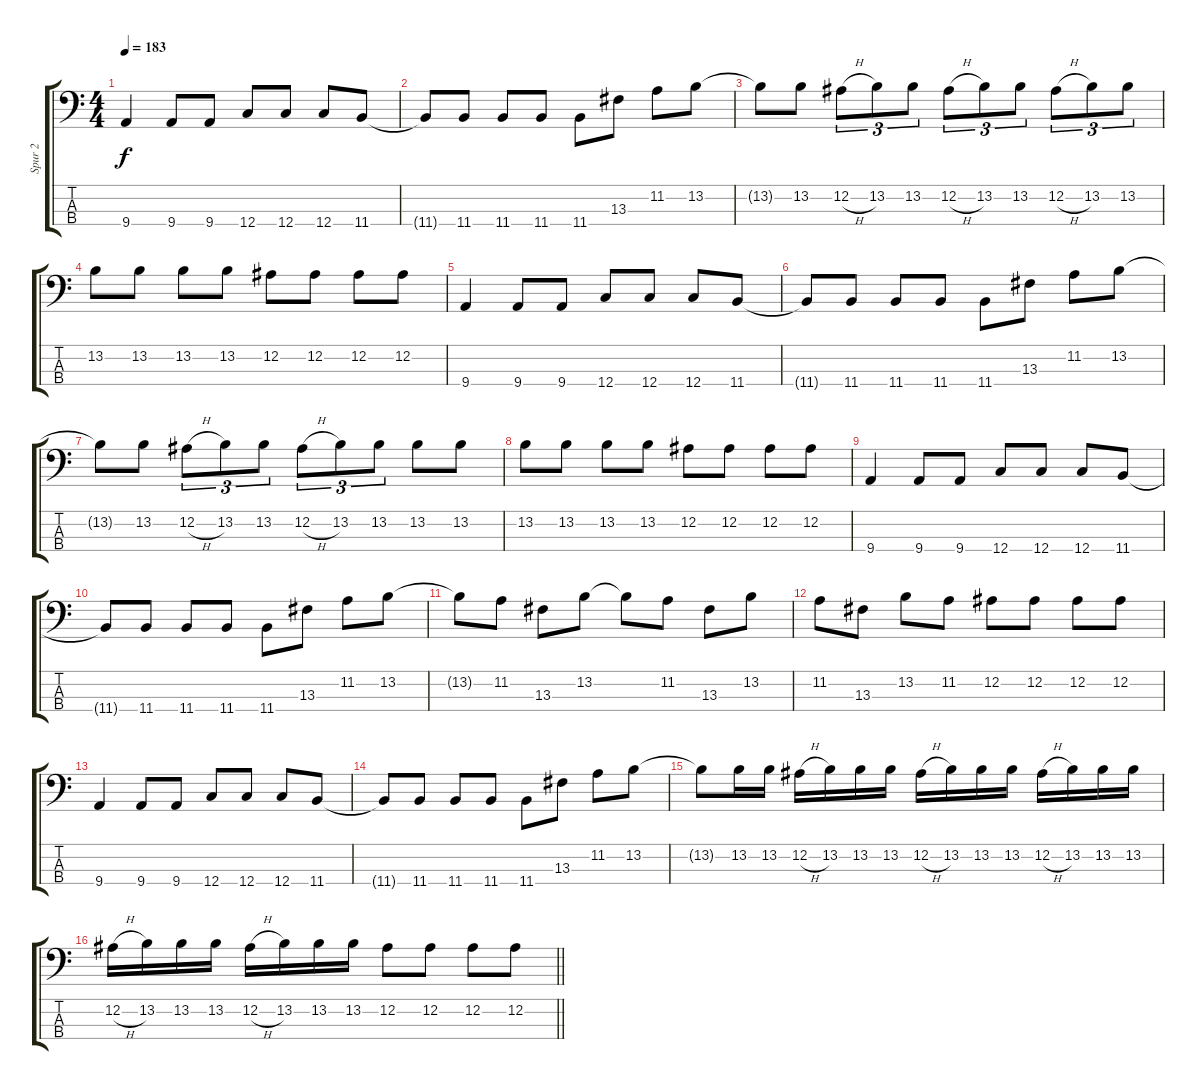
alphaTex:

\track ("Spur 2" "Spur 2") {instrument electricbassfinger}
\staff {score tabs}
\tuning (Eb2 Bb1 F1 C1) {hide}
\ts (4 4)
\tempo 183
\clef f4
\ks c
9.4.4{dy f} 9.4.8 9.4.8 12.4.8 12.4.8 12.4.8 11.4.8 |
11.4{t}.8 11.4.8 11.4.8 11.4.8 11.4.8 13.3.8 11.2.8 13.2.8 |
13.2{t}.8 13.2.8 12.2{h}.8{tu (3 2)} 13.2.8{tu (3 2)} 13.2.8{tu (3 2)} 12.2{h}.8{tu (3 2)} 13.2.8{tu (3 2)} 13.2.8{tu (3 2)} 12.2{h}.8{tu (3 2)} 13.2.8{tu (3 2)} 13.2.8{tu (3 2)} |
13.2.8 13.2.8 13.2.8 13.2.8 12.2.8 12.2.8 12.2.8 12.2.8 |
9.4.4 9.4.8 9.4.8 12.4.8 12.4.8 12.4.8 11.4.8 |
11.4{t}.8 11.4.8 11.4.8 11.4.8 11.4.8 13.3.8 11.2.8 13.2.8 |
13.2{t}.8 13.2.8 12.2{h}.8{tu (3 2)} 13.2.8{tu (3 2)} 13.2.8{tu (3 2)} 12.2{h}.8{tu (3 2)} 13.2.8{tu (3 2)} 13.2.8{tu (3 2)} 13.2.8 13.2.8 |
13.2.8 13.2.8 13.2.8 13.2.8 12.2.8 12.2.8 12.2.8 12.2.8 |
9.4.4 9.4.8 9.4.8 12.4.8 12.4.8 12.4.8 11.4.8 |
11.4{t}.8 11.4.8 11.4.8 11.4.8 11.4.8 13.3.8 11.2.8 13.2.8 |
13.2{t}.8 11.2.8 13.3.8 13.2.8 13.2{t}.8 11.2.8 13.3.8 13.2.8 |
11.2.8 13.3.8 13.2.8 11.2.8 12.2.8 12.2.8 12.2.8 12.2.8 |
9.4.4 9.4.8 9.4.8 12.4.8 12.4.8 12.4.8 11.4.8 |
11.4{t}.8 11.4.8 11.4.8 11.4.8 11.4.8 13.3.8 11.2.8 13.2.8 |
13.2{t}.8 13.2.16 13.2.16 12.2{h}.16 13.2.16 13.2.16 13.2.16 12.2{h}.16 13.2.16 13.2.16 13.2.16 12.2{h}.16 13.2.16 13.2.16 13.2.16 |
\barLineRight lightlight
12.2{h}.16 13.2.16 13.2.16 13.2.16 12.2{h}.16 13.2.16 13.2.16 13.2.16 12.2.8 12.2.8 12.2.8 12.2.8
